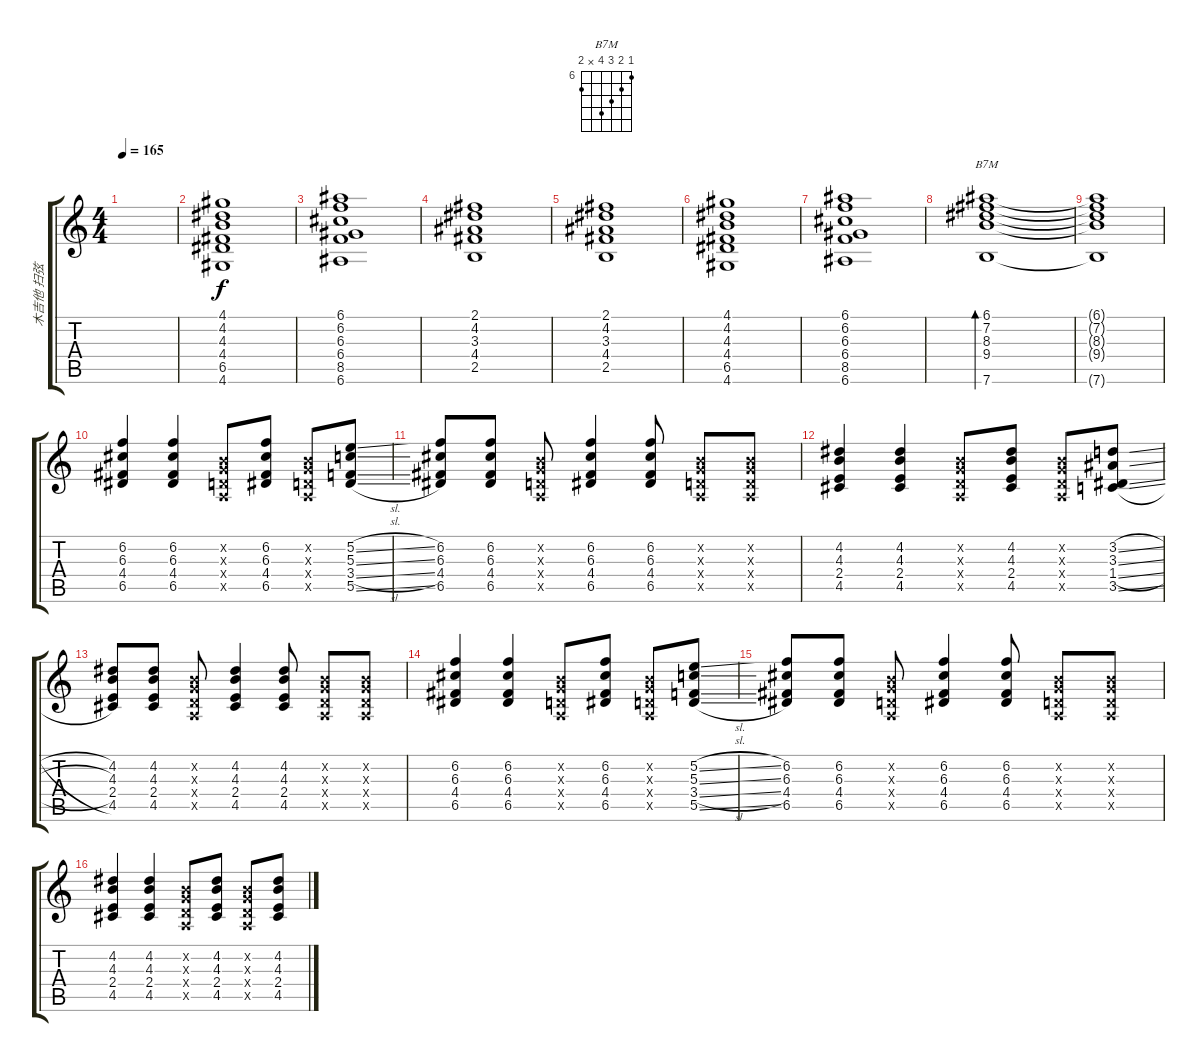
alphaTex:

\track ("木吉他 扫弦" "木吉他 扫弦") {instrument acousticguitarnylon}
\staff {score tabs}
\tuning (E4 B3 G3 D3 A2 E2) {hide}
\chord ("B7M" 6 7 8 9 x 7) {firstfret 6}
\ts (4 4)
\tempo 165
\clef g2
\ks c
|
(4.1 4.2 4.3 4.4 6.5 4.6).1 |
(6.1 6.2 6.3 6.4 8.5 6.6).1 |
(2.1 4.2 3.3 4.4 2.5).1 |
(2.1 4.2 3.3 4.4 2.5).1 |
(4.1 4.2 4.3 4.4 6.5 4.6).1 |
(6.1 6.2 6.3 6.4 8.5 6.6).1 |
(6.1 7.2 8.3 9.4 7.6).1{bd 240 ch "B7M"} |
(6.1{t} 7.2{t} 8.3{t} 9.4{t} 7.6{t}).1 |
(6.2 6.3 4.4 6.5).4 (6.2 6.3 4.4 6.5).4 (0.2{x} 0.3{x} 0.4{x} 0.5{x}).8 (6.2 6.3 4.4 6.5).8 (0.2{x} 0.3{x} 0.4{x} 0.5{x}).8 (5.2{sl} 5.3{sl} 3.4{sl} 5.5{sl}).8 |
(6.2 6.3 4.4 6.5).8 (6.2 6.3 4.4 6.5).8 (0.2{x} 0.3{x} 0.4{x} 0.5{x}).8 (6.2 6.3 4.4 6.5).4 (6.2 6.3 4.4 6.5).8 (0.2{x} 0.3{x} 0.4{x} 0.5{x}).8 (0.2{x} 0.3{x} 0.4{x} 0.5{x}).8 |
(4.2 4.3 2.4 4.5).4 (4.2 4.3 2.4 4.5).4 (0.2{x} 0.3{x} 0.4{x} 0.5{x}).8 (4.2 4.3 2.4 4.5).8 (0.2{x} 0.3{x} 0.4{x} 0.5{x}).8 (3.2{sl} 3.3{sl} 1.4{sl} 3.5{sl}).8 |
(4.2 4.3 2.4 4.5).8 (4.2 4.3 2.4 4.5).8 (0.2{x} 0.3{x} 0.4{x} 0.5{x}).8 (4.2 4.3 2.4 4.5).4 (4.2 4.3 2.4 4.5).8 (0.2{x} 0.3{x} 0.4{x} 0.5{x}).8 (0.2{x} 0.3{x} 0.4{x} 0.5{x}).8 |
(6.2 6.3 4.4 6.5).4 (6.2 6.3 4.4 6.5).4 (0.2{x} 0.3{x} 0.4{x} 0.5{x}).8 (6.2 6.3 4.4 6.5).8 (0.2{x} 0.3{x} 0.4{x} 0.5{x}).8 (5.2{sl} 5.3{sl} 3.4{sl} 5.5{sl}).8 |
(6.2 6.3 4.4 6.5).8 (6.2 6.3 4.4 6.5).8 (0.2{x} 0.3{x} 0.4{x} 0.5{x}).8 (6.2 6.3 4.4 6.5).4 (6.2 6.3 4.4 6.5).8 (0.2{x} 0.3{x} 0.4{x} 0.5{x}).8 (0.2{x} 0.3{x} 0.4{x} 0.5{x}).8 |
(4.2 4.3 2.4 4.5).4 (4.2 4.3 2.4 4.5).4 (0.2{x} 0.3{x} 0.4{x} 0.5{x}).8 (4.2 4.3 2.4 4.5).8 (0.2{x} 0.3{x} 0.4{x} 0.5{x}).8 (4.2 4.3 2.4 4.5).8
